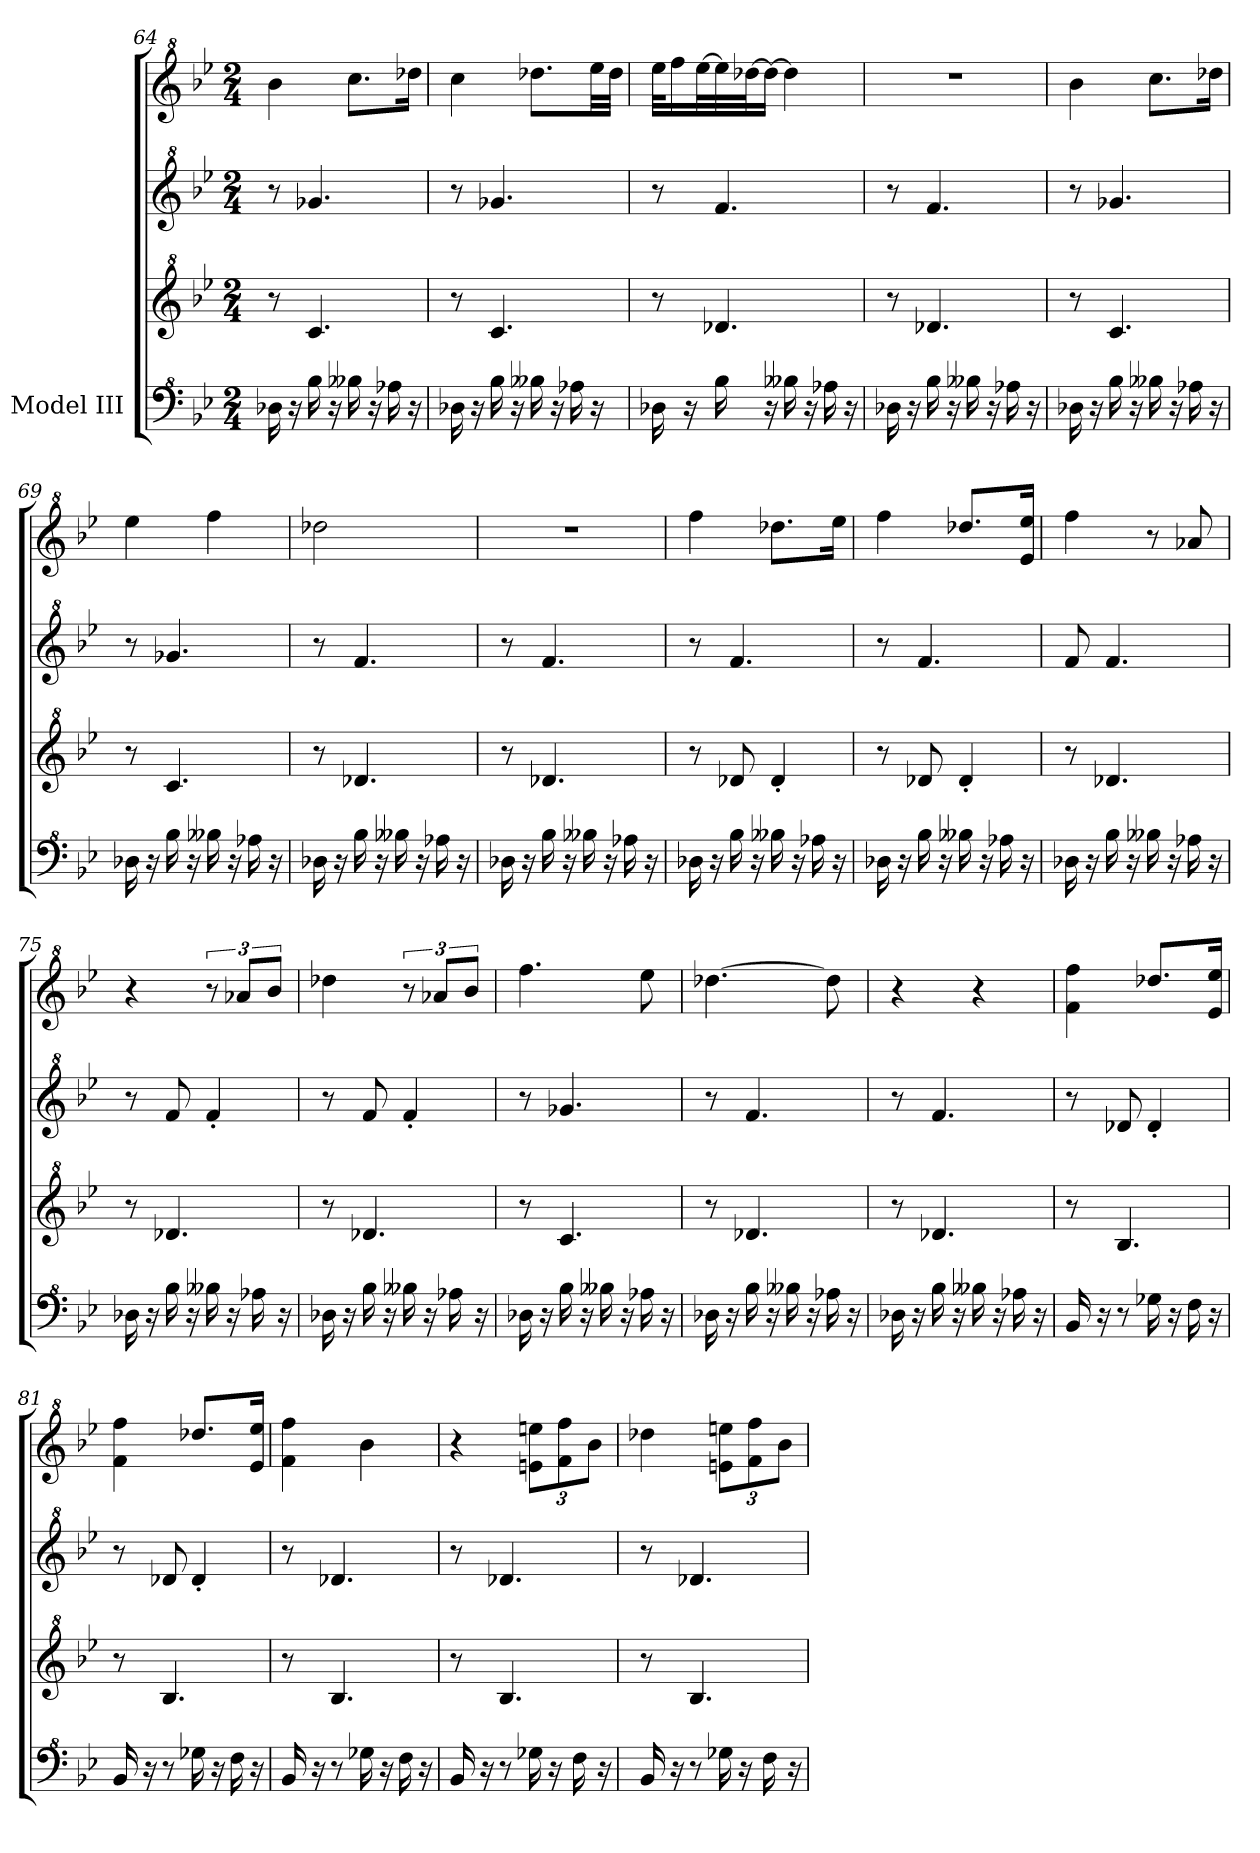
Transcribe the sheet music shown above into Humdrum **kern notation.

**kern	**kern	**kern	**kern
*part1	*part1	*part1	*part1
*staff4	*staff3	*staff2	*staff1
*I"Model III	*	*	*
*clefF^4	*clefG^2	*clefG^2	*clefG^2
*k[b-e-]	*k[b-e-]	*k[b-e-]	*k[b-e-]
*M2/4	*M2/4	*M2/4	*M2/4
=64	=64	=64	=64
16d-X\	8r	8r	4bb-\
16r	.	.	.
16b-\	4.cc/	4.gg-X/	.
16r	.	.	.
16b--X\	.	.	8.ccc\L
16r	.	.	.
16a-X\	.	.	.
16r	.	.	16ddd-X\Jk
!!LO:LB:g=z
=65	=65	=65	=65
16d-X\	8r	8r	4ccc\
16r	.	.	.
16b-\	4.cc/	4.gg-X/	.
16r	.	.	.
16b--X\	.	.	8.ddd-X\L
16r	.	.	.
16a-X\	.	.	.
16r	.	.	32eee-\LL
.	.	.	32ddd-\JJJ
=66	=66	=66	=66
16d-X\	8r	8r	32eee-\KLL
.	.	.	16fff\
16r	.	.	.
.	.	.	[32eee-\L
16b-\	4.dd-X/	4.ff/	32eee-\]
.	.	.	[32ddd-X\J
16r	.	.	16ddd-\JJ_
16b--X\	.	.	4ddd-\]
16r	.	.	.
16a-X\	.	.	.
16r	.	.	.
=67	=67	=67	=67
16d-X\	8r	8r	2r
16r	.	.	.
16b-\	4.dd-X/	4.ff/	.
16r	.	.	.
16b--X\	.	.	.
16r	.	.	.
16a-X\	.	.	.
16r	.	.	.
!!LO:LB:g=z
=68	=68	=68	=68
16d-X\	8r	8r	4bb-\
16r	.	.	.
16b-\	4.cc/	4.gg-X/	.
16r	.	.	.
16b--X\	.	.	8.ccc\L
16r	.	.	.
16a-X\	.	.	.
16r	.	.	16ddd-X\Jk
=69	=69	=69	=69
16d-X\	8r	8r	4eee-\
16r	.	.	.
16b-\	4.cc/	4.gg-X/	.
16r	.	.	.
16b--X\	.	.	4fff\
16r	.	.	.
16a-X\	.	.	.
16r	.	.	.
=70	=70	=70	=70
16d-X\	8r	8r	2ddd-X\
16r	.	.	.
16b-\	4.dd-X/	4.ff/	.
16r	.	.	.
16b--X\	.	.	.
16r	.	.	.
16a-X\	.	.	.
16r	.	.	.
!!LO:PB:g=z
=71	=71	=71	=71
16d-X\	8r	8r	2r
16r	.	.	.
16b-\	4.dd-X/	4.ff/	.
16r	.	.	.
16b--X\	.	.	.
16r	.	.	.
16a-X\	.	.	.
16r	.	.	.
=72	=72	=72	=72
16d-X\	8r	8r	4fff\
16r	.	.	.
16b-\	8dd-X/	4.ff/	.
16r	.	.	.
16b--X\	4dd-'/	.	8.ddd-X\L
16r	.	.	.
16a-X\	.	.	.
16r	.	.	16eee-\Jk
=73	=73	=73	=73
16d-X\	8r	8r	4fff\
16r	.	.	.
16b-\	8dd-X/	4.ff/	.
16r	.	.	.
16b--X\	4dd-'/	.	8.ddd-X/L
16r	.	.	.
16a-X\	.	.	.
16r	.	.	16ee-/ 16eee-/Jk
!!LO:LB:g=z
=74	=74	=74	=74
16d-X\	8r	8ff/	4fff\
16r	.	.	.
16b-\	4.dd-X/	4.ff/	.
16r	.	.	.
16b--X\	.	.	8r
16r	.	.	.
16a-X\	.	.	8aa-X/
16r	.	.	.
=75	=75	=75	=75
16d-X\	8r	8r	4r
16r	.	.	.
16b-\	4.dd-X/	8ff/	.
16r	.	.	.
16b--X\	.	4ff'/	12r
16r	.	.	.
.	.	.	12aa-X/L
16a-X\	.	.	.
.	.	.	12bb-/J
16r	.	.	.
=76	=76	=76	=76
16d-X\	8r	8r	4ddd-X\
16r	.	.	.
16b-\	4.dd-X/	8ff/	.
16r	.	.	.
16b--X\	.	4ff'/	12r
16r	.	.	.
.	.	.	12aa-X/L
16a-X\	.	.	.
.	.	.	12bb-/J
16r	.	.	.
!!LO:LB:g=z
=77	=77	=77	=77
16d-X\	8r	8r	4.fff\
16r	.	.	.
16b-\	4.cc/	4.gg-X/	.
16r	.	.	.
16b--X\	.	.	.
16r	.	.	.
16a-X\	.	.	8eee-\
16r	.	.	.
=78	=78	=78	=78
*	*	*	*MM76
16d-X\	8r	8r	[4.ddd-X\
16r	.	.	.
16b-\	4.dd-X/	4.ff/	.
16r	.	.	.
16b--X\	.	.	.
16r	.	.	.
*	*	*	*MM77
16a-X\	.	.	8ddd-\]
16r	.	.	.
=79	=79	=79	=79
16d-X\	8r	8r	4r
16r	.	.	.
16b-\	4.dd-X/	4.ff/	.
16r	.	.	.
*	*	*	*MM78
16b--X\	.	.	4r
16r	.	.	.
16a-X\	.	.	.
16r	.	.	.
=80	=80	=80	=80
*	*	*	*MM79
16B-/	8r	8r	4ff\ 4fff\
16r	.	.	.
8r	4.b-/	8dd-X/	.
16g-X\	.	4dd-'/	8.ddd-X/L
16r	.	.	.
16f\	.	.	.
16r	.	.	16ee-/ 16eee-/Jk
!!LO:PB:g=z
=81	=81	=81	=81
16B-/	8r	8r	4ff\ 4fff\
16r	.	.	.
8r	4.b-/	8dd-X/	.
16g-X\	.	4dd-'/	8.ddd-X/L
16r	.	.	.
16f\	.	.	.
16r	.	.	16ee-/ 16eee-/Jk
=82	=82	=82	=82
16B-/	8r	8r	4ff\ 4fff\
16r	.	.	.
8r	4.b-/	4.dd-X/	.
16g-X\	.	.	4bb-\
16r	.	.	.
16f\	.	.	.
16r	.	.	.
=83	=83	=83	=83
16B-/	8r	8r	4r
16r	.	.	.
8r	4.b-/	4.dd-X/	.
16g-X\	.	.	12een\ 12eeen\L
16r	.	.	.
.	.	.	12ff\ 12fff\
16f\	.	.	.
.	.	.	12bb-\J
16r	.	.	.
=84	=84	=84	=84
16B-/	8r	8r	4ddd-X\
16r	.	.	.
8r	4.b-/	4.dd-X/	.
16g-X\	.	.	12een\ 12eeen\L
16r	.	.	.
.	.	.	12ff\ 12fff\
16f\	.	.	.
.	.	.	12bb-\J
16r	.	.	.
=	=	=	=
*-	*-	*-	*-
